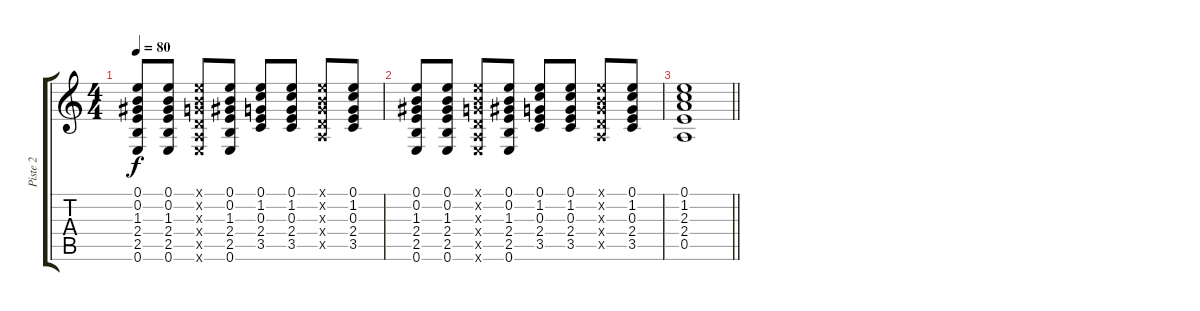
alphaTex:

\track ("Piste 2" "Piste 2") {instrument acousticguitarsteel}
\staff {score tabs}
\tuning (E4 B3 G3 D3 A2 E2) {hide}
\ts (4 4)
\tempo 80
\clef g2
\ks c
(0.1 0.2 1.3 2.4 2.5 0.6).8{dy f} (0.1 0.2 1.3 2.4 2.5 0.6).8 (0.1{x} 0.2{x} 0.3{x} 0.4{x} 0.5{x} 0.6{x}).8 (0.1 0.2 1.3 2.4 2.5 0.6).8 (0.1 1.2 0.3 2.4 3.5).8 (0.1 1.2 0.3 2.4 3.5).8 (0.1{x} 0.2{x} 0.3{x} 0.4{x} 0.5{x}).8 (0.1 1.2 0.3 2.4 3.5).8 |
(0.1 0.2 1.3 2.4 2.5 0.6).8 (0.1 0.2 1.3 2.4 2.5 0.6).8 (0.1{x} 0.2{x} 0.3{x} 0.4{x} 0.5{x} 0.6{x}).8 (0.1 0.2 1.3 2.4 2.5 0.6).8 (0.1 1.2 0.3 2.4 3.5).8 (0.1 1.2 0.3 2.4 3.5).8 (0.1{x} 0.2{x} 0.3{x} 0.4{x} 0.5{x}).8 (0.1 1.2 0.3 2.4 3.5).8 |
\barLineRight lightlight
(0.1 1.2 2.3 2.4 0.5).1
